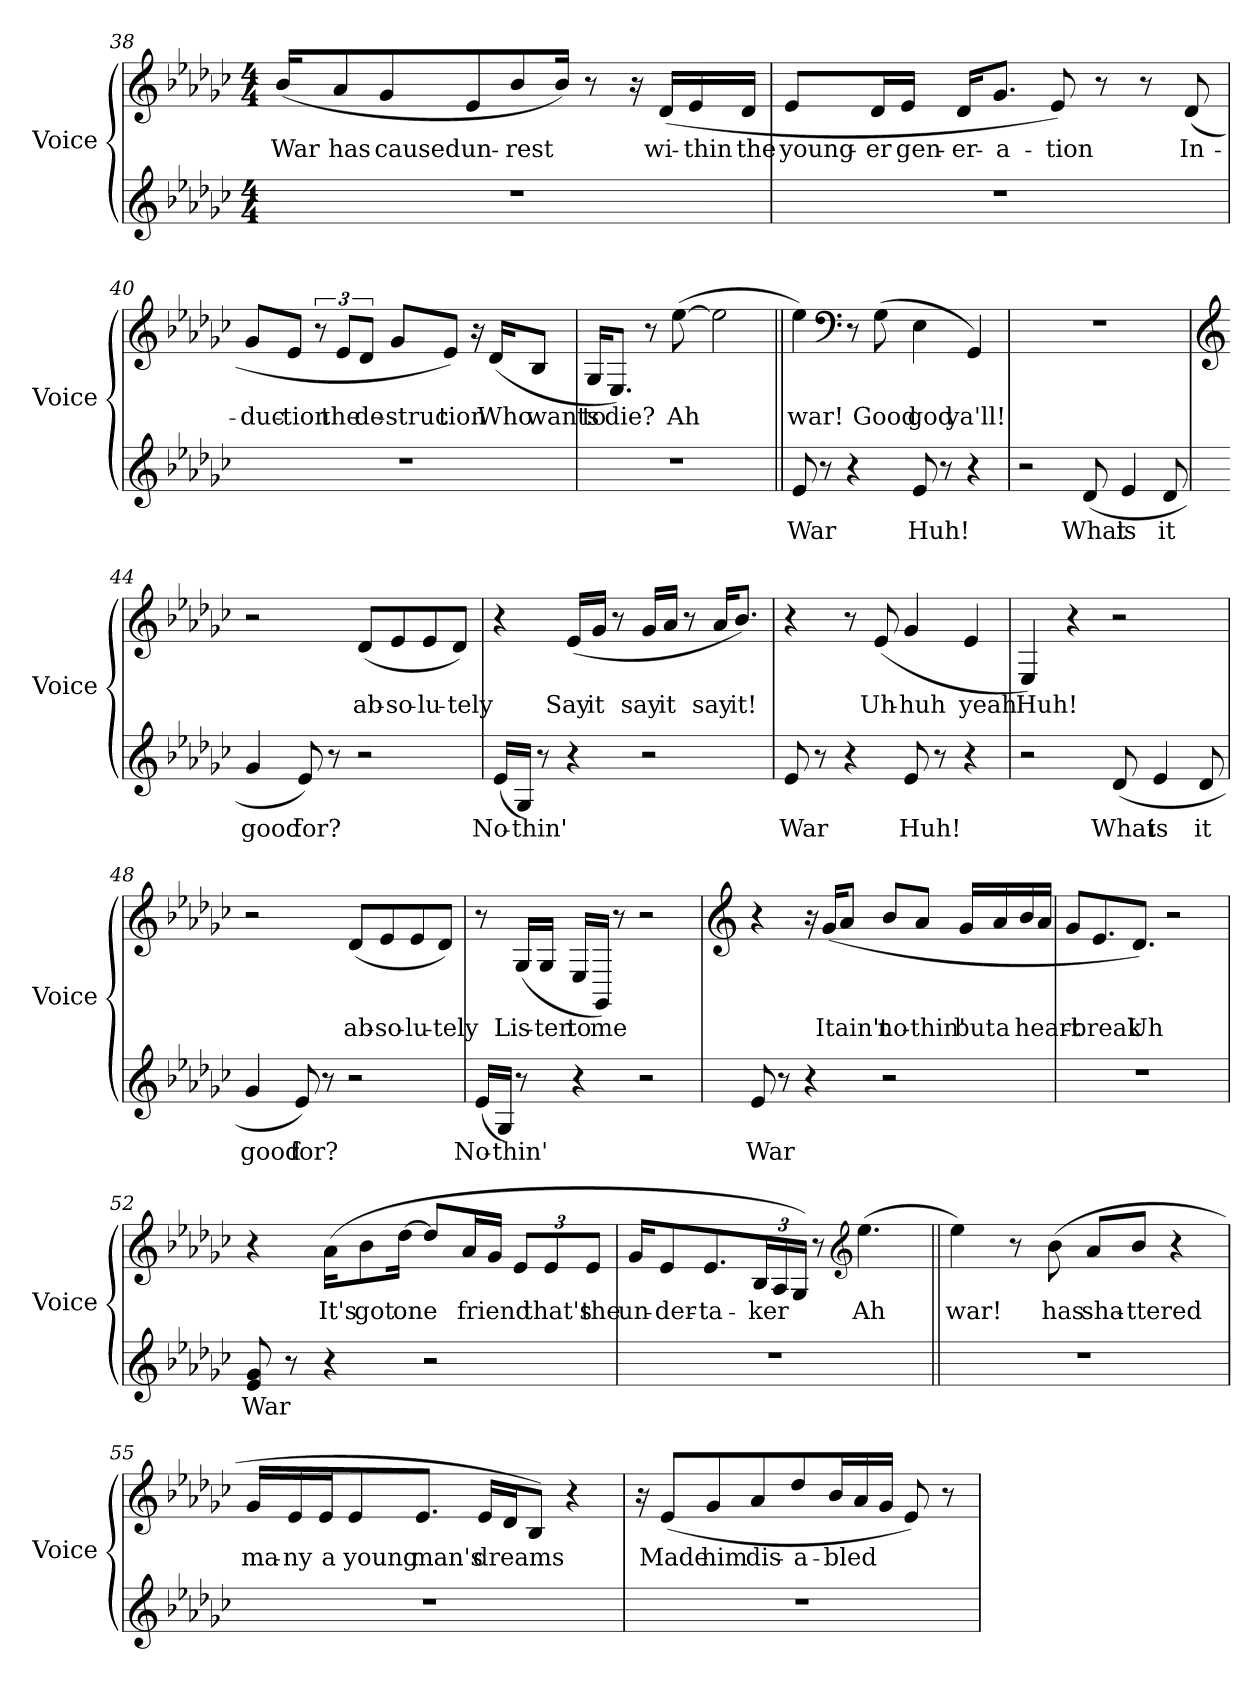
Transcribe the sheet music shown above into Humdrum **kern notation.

**kern	**text	**kern	**text
*part2	*part2	*part1	*part1
*staff2	*staff2	*staff1	*staff1
*I"Voice	*	*I"Voice	*
*I'Voice	*	*I'Voice	*
!!LO:LB:g=z
*clefG2	*	*clefG2	*
*k[b-e-a-d-g-c-]	*	*k[b-e-a-d-g-c-]	*
*e-:	*	*e-:	*
*M4/4	*	*M4/4	*
=38	=38	=38	=38
!	!	!	!LO:LY:b
1r	.	(<16b-/KL	War
!	!	!	!LO:LY:b
.	.	8a-/	has
!	!	!	!LO:LY:b
.	.	8g-/	caused
!	!	!	!LO:LY:b
.	.	8e-/	un-
!	!	!	!LO:LY:b
.	.	8b-/	-rest
.	.	16b-/Jk)	.
.	.	8r	.
.	.	16r	.
!	!	!	!LO:LY:b
.	.	(<16d-/LL	wi-
!	!	!	!LO:LY:b
.	.	16e-/	-thin
!	!	!	!LO:LY:b
.	.	16d-/JJ	the
=39	=39	=39	=39
!	!	!	!LO:LY:b
1r	.	8e-/L	young-
!	!	!	!LO:LY:b
.	.	16d-/L	-er
!	!	!	!LO:LY:b
.	.	16e-/JJ	gen-
!	!	!	!LO:LY:b
.	.	16d-/KL	-er-
!	!	!	!LO:LY:b
.	.	8.g-/J	-a-
!	!	!	!LO:LY:b
.	.	8e-/)	-tion
.	.	8r	.
.	.	8r	.
!	!	!	!LO:LY:b
.	.	(<8d-/	In-
!!LO:LB:g=z
=40	=40	=40	=40
!	!	!	!LO:LY:b
1r	.	8g-/L	-duc-
!	!	!	!LO:LY:b
.	.	8e-/J	-tion
.	.	12r	.
!	!	!	!LO:LY:b
.	.	12e-/L	the
!	!	!	!LO:LY:b
.	.	12d-/J	de-
!	!	!	!LO:LY:b
.	.	8g-/L	-struc-
!	!	!	!LO:LY:b
.	.	8e-/J)	-tion
.	.	16r	.
!	!	!	!LO:LY:b
.	.	(<16d-/KL	Who
!	!	!	!LO:LY:b
.	.	8B-/J	wants
=41	=41	=41	=41
!	!	!	!LO:LY:b
1r	.	16G-/KL	to
!	!	!	!LO:LY:b
.	.	8.E-/J)	die?
.	.	8r	.
!	!	!	!LO:LY:b
.	.	(>[8ee-\	Ah
.	.	2ee-\]	.
!!LO:LB:g=z
=42||	=42||	=42||	=42||
!	!LO:LY:b	!	!LO:LY:b
8e-/	War	4ee-\)	war!
8r	.	.	.
*	*	*clefF4	*
4r	.	8r	.
!	!	!	!LO:LY:b
.	.	(>8G-\	Good
!	!LO:LY:b	!	!LO:LY:b
8e-/	Huh!	4E-\	god
8r	.	.	.
!	!	!	!LO:LY:b
4r	.	4GG-/)	ya'll!
!!LO:PB:g=z
=43	=43	=43	=43
2r	.	1r	.
!	!LO:LY:b	!	!
(<8d-/	What	.	.
!	!LO:LY:b	!	!
4e-/	is	.	.
!	!LO:LY:b	!	!
8d-/	it	.	.
=44	=44	=44	=44
*	*	*clefG2	*
!	!LO:LY:b	!	!
4g-/	good	2r	.
!	!LO:LY:b	!	!
8e-/)	for?	.	.
8r	.	.	.
!	!	!	!LO:LY:b
2r	.	(<8d-/L	ab-
!	!	!	!LO:LY:b
.	.	8e-/	-so-
!	!	!	!LO:LY:b
.	.	8e-/	-lu-
!	!	!	!LO:LY:b
.	.	8d-/J)	-tely
=45	=45	=45	=45
!	!LO:LY:b	!	!
(<16e-/LL	No-	4r	.
!	!LO:LY:b	!	!
16G-/JJ)	-thin'	.	.
8r	.	.	.
!	!	!	!LO:LY:b
4r	.	(<16e-/LL	Say
!	!	!	!LO:LY:b
.	.	16g-/JJ	it
.	.	8r	.
!	!	!	!LO:LY:b
2r	.	16g-/LL	say
!	!	!	!LO:LY:b
.	.	16a-/JJ	it
.	.	8r	.
!	!	!	!LO:LY:b
.	.	16a-/KL	say
!	!	!	!LO:LY:b
.	.	8.b-/J)	it!
!!LO:LB:g=z
=46	=46	=46	=46
!	!LO:LY:b	!	!
8e-/	War	4r	.
8r	.	.	.
4r	.	8r	.
!	!	!	!LO:LY:b
.	.	(<8e-/	Uh-
!	!LO:LY:b	!	!LO:LY:b
8e-/	Huh!	4g-/	-huh
8r	.	.	.
!	!	!	!LO:LY:b
4r	.	4e-/	yeah
!!LO:PB:g=z
=47	=47	=47	=47
!	!	!	!LO:LY:b
2r	.	4E-/)	Huh!
.	.	4r	.
!	!LO:LY:b	!	!
(<8d-/	What	2r	.
!	!LO:LY:b	!	!
4e-/	is	.	.
!	!LO:LY:b	!	!
8d-/	it	.	.
=48	=48	=48	=48
!	!LO:LY:b	!	!
4g-/	good	2r	.
!	!LO:LY:b	!	!
8e-/)	for?	.	.
8r	.	.	.
!	!	!	!LO:LY:b
2r	.	(<8d-/L	ab-
!	!	!	!LO:LY:b
.	.	8e-/	-so-
!	!	!	!LO:LY:b
.	.	8e-/	-lu-
!	!	!	!LO:LY:b
.	.	8d-/J)	-tely
=49	=49	=49	=49
!	!LO:LY:b	!	!
(<16e-/LL	No-	8r	.
!	!LO:LY:b	!	!
16G-/JJ)	-thin'	.	.
!	!	!	!LO:LY:b
8r	.	(<16G-/LL	Lis-
!	!	!	!LO:LY:b
.	.	16G-/JJ	-ten
!	!	!	!LO:LY:b
4r	.	16E-/LL	to
!	!	!	!LO:LY:b
.	.	16GG-/JJ)	me
.	.	8r	.
2r	.	2r	.
!!LO:LB:g=z
=50	=50	=50	=50
*	*	*clefG2	*
!	!LO:LY:b	!	!
8e-/	War	4r	.
8r	.	.	.
4r	.	16r	.
!	!	!	!LO:LY:b
.	.	(<16g-/KL	It
!	!	!	!LO:LY:b
.	.	8a-/J	ain't
!	!	!	!LO:LY:b
2r	.	8b-/L	no-
!	!	!	!LO:LY:b
.	.	8a-/J	-thin'
!	!	!	!LO:LY:b
.	.	16g-/LL	but
!	!	!	!LO:LY:b
.	.	16a-/	a
!	!	!	!LO:LY:b
.	.	16b-/	heart-
.	.	16a-/JJ	.
=51	=51	=51	=51
1r	.	8g-/L	.
!	!	!	!LO:LY:b
.	.	8.e-/	-break
!	!	!	!LO:LY:b
.	.	8.d-/J)	Uh
.	.	2r	.
!!LO:LB:g=z
=52	=52	=52	=52
!	!LO:LY:b	!	!
8e-/ 8g-/	War	4r	.
8r	.	.	.
!	!	!	!LO:LY:b
4r	.	(>16a-\KL	It's
!	!	!	!LO:LY:b
.	.	8b-\	got
!	!	!	!LO:LY:b
.	.	[16dd-\Jk	one
2r	.	8dd-/L]	.
!	!	!	!LO:LY:b
.	.	16a-/L	friend
.	.	16g-/JJ	.
*	*	*Xbrackettup	*
.	.	12e-/L	.
!	!	!	!LO:LY:b
.	.	12e-/	that's
!	!	!	!LO:LY:b
.	.	12e-/J	the
!!LO:LB:g=z
=53	=53	=53	=53
!	!	!	!LO:LY:b
1r	.	16g-/KL	un-
!	!	!	!LO:LY:b
.	.	8e-/	-der-
!	!	!	!LO:LY:b
.	.	8.e-/	-ta-
*	*	*brackettup	*
!	!	!	!LO:LY:b
.	.	24B-/L	-ker
.	.	24A-/	.
.	.	24G-/JJ)	.
.	.	8r	.
*	*	*clefG2	*
!	!	!	!LO:LY:b
.	.	(>4.ee-\	Ah
=54||	=54||	=54||	=54||
!	!	!	!LO:LY:b
1r	.	4ee-\)	war!
.	.	8r	.
!	!	!	!LO:LY:b
.	.	(>8b-\	has
!	!	!	!LO:LY:b
.	.	8a-/L	sha-
!	!	!	!LO:LY:b
.	.	8b-/J	-ttered
.	.	4r	.
!!LO:LB:g=z
=55	=55	=55	=55
!	!	!	!LO:LY:b
1r	.	16g-/LL	ma-
!	!	!	!LO:LY:b
.	.	16e-/	-ny
!	!	!	!LO:LY:b
.	.	16e-/J	a
!	!	!	!LO:LY:b
.	.	8e-/	young
!	!	!	!LO:LY:b
.	.	8.e-/J	man's
!	!	!	!LO:LY:b
.	.	16e-/LL	dreams
.	.	16d-/J	.
.	.	8B-/J)	.
.	.	4r	.
!!LO:PB:g=z
=56	=56	=56	=56
1r	.	16r	.
!	!	!	!LO:LY:b
.	.	(<8e-/L	Made
!	!	!	!LO:LY:b
.	.	8g-/	him
!	!	!	!LO:LY:b
.	.	8a-/	dis-
!	!	!	!LO:LY:b
.	.	8dd-/	-a-
!	!	!	!LO:LY:b
.	.	16b-/L	-bled
.	.	16a-/	.
.	.	16g-/JJ	.
.	.	8e-/)	.
.	.	8r	.
=	=	=	=
*-	*-	*-	*-
